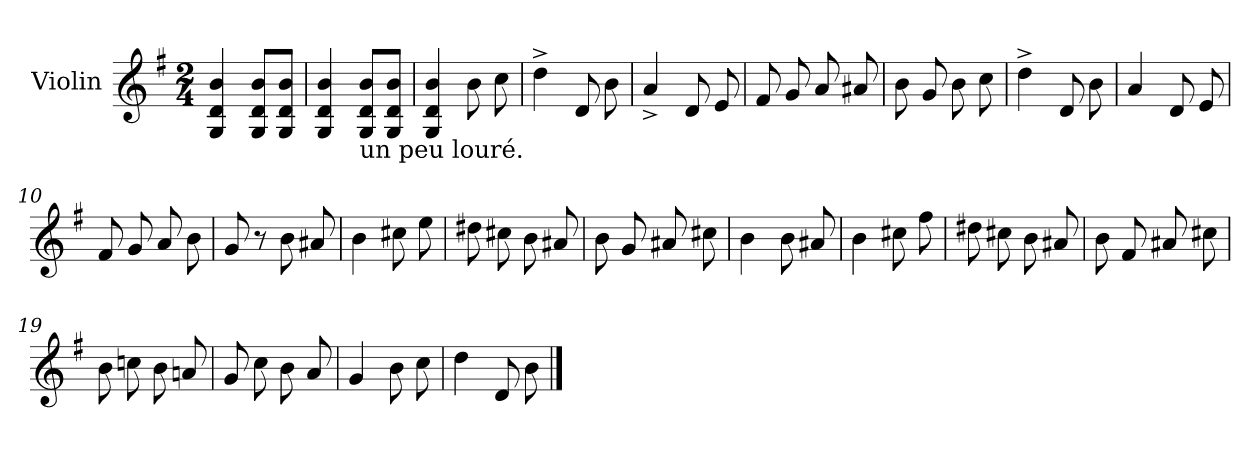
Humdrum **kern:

**kern	**dynam
*part1	*part1
*staff1	*staff1
*I"Violin	*
*I'Vln.	*
*clefG2	*
*k[f#]	*
*M2/4	*
=1	=1
!	!LO:DY:a
4G/ 4d/ 4b/	Allegro
8G 8d 8bL	.
8G 8d 8bJ	.
=2	=2
4G/ 4d/ 4b/	.
!LO:TX:b:t=un peu louré.	!
8G 8d 8bL	.
8G 8d 8bJ	.
=3	=3
4G/ 4d/ 4b/	.
8b\	.
8cc\	.
=4	=4
4dd^\	.
8d/	.
8b\	.
=5	=5
4a^/	.
8d/	.
8e/	.
=6	=6
8f#/	.
8g/	.
8a/	.
8a#X/	.
=7	=7
8b\	.
8g/	.
8b\	.
8cc\	.
=8	=8
4dd^\	.
8d/	.
8b\	.
!!LO:LB:g=z
=9	=9
4a/	.
8d/	.
8e/	.
=10	=10
8f#/	.
8g/	.
8a/	.
8b\	.
=11	=11
8g/	.
8r	.
(<8b\	.
8a#X/	.
=12	=12
4b\	.
8cc#X\	.
8ee\	.
=13	=13
8dd#X\	.
8cc#X\	.
(<8b\	.
8a#X/	.
=14	=14
8b\	.
8g/	.
8a#X/	.
8cc#X\	.
=15	=15
4b\	.
(<8b\	.
8a#X/	.
!!LO:LB:g=z
=16	=16
4b\	.
8cc#X\	.
8ff#\	.
=17	=17
8dd#X\	.
8cc#X\	.
8b\	.
8a#X/	.
=18	=18
8b\	.
8f#/	.
8a#X/	.
8cc#X\	.
=19	=19
8b\	.
8ccn\	.
8b\	.
8an/	.
=20	=20
8g/	.
8cc\	.
8b\	.
8a/	.
=21	=21
4g/	.
8b\	.
8cc\	.
=22	=22
4dd\	.
8d/	.
8b\	.
==	==
*-	*-
